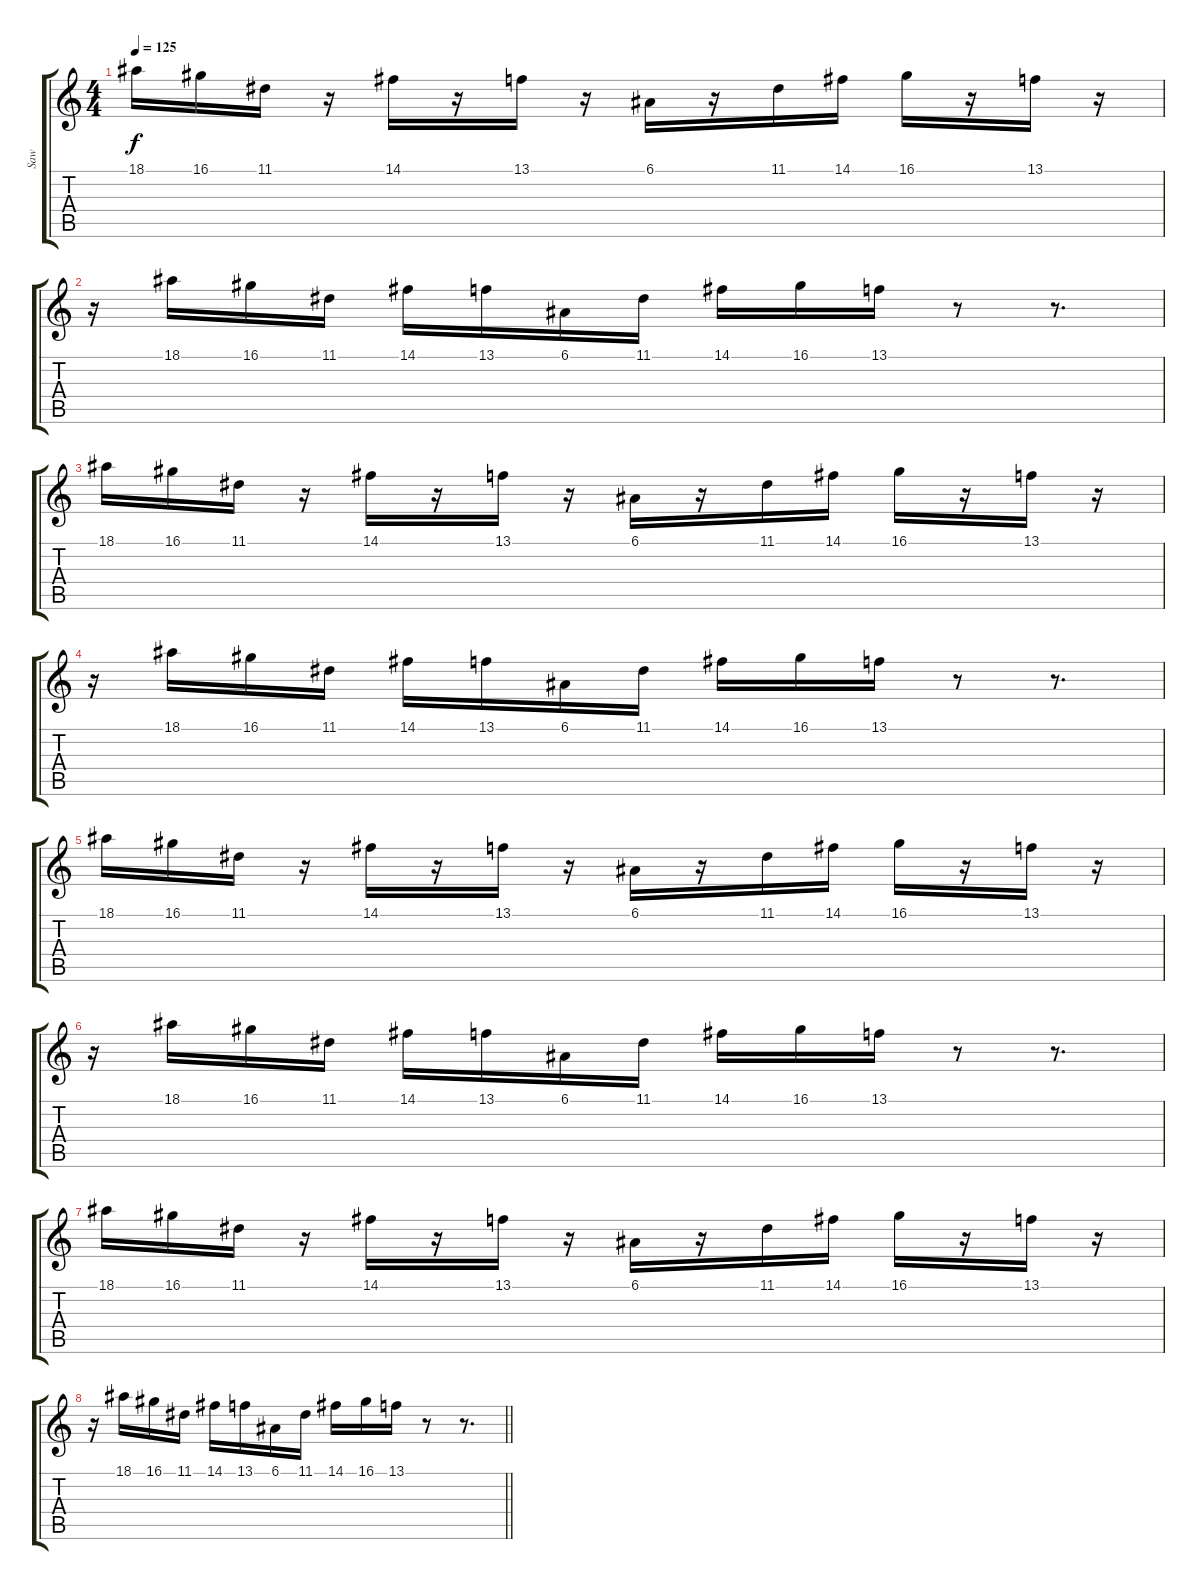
\track ("Saw" "Saw") {instrument lead2sawtooth}
\staff {score tabs}
\tuning (E4 B3 G3 D3 A2 E2) {hide}
\ts (4 4)
\tempo 125
\clef g2
\ks c
18.1.16{dy f} 16.1.16 11.1.16 r.16 14.1.16 r.16 13.1.16 r.16 6.1.16 r.16 11.1.16 14.1.16 16.1.16 r.16 13.1.16 r.16 |
r.16 18.1.16 16.1.16 11.1.16 14.1.16 13.1.16 6.1.16 11.1.16 14.1.16 16.1.16 13.1.16 r.8 r.8{d} |
18.1.16 16.1.16 11.1.16 r.16 14.1.16 r.16 13.1.16 r.16 6.1.16 r.16 11.1.16 14.1.16 16.1.16 r.16 13.1.16 r.16 |
r.16 18.1.16 16.1.16 11.1.16 14.1.16 13.1.16 6.1.16 11.1.16 14.1.16 16.1.16 13.1.16 r.8 r.8{d} |
18.1.16 16.1.16 11.1.16 r.16 14.1.16 r.16 13.1.16 r.16 6.1.16 r.16 11.1.16 14.1.16 16.1.16 r.16 13.1.16 r.16 |
r.16 18.1.16 16.1.16 11.1.16 14.1.16 13.1.16 6.1.16 11.1.16 14.1.16 16.1.16 13.1.16 r.8 r.8{d} |
18.1.16 16.1.16 11.1.16 r.16 14.1.16 r.16 13.1.16 r.16 6.1.16 r.16 11.1.16 14.1.16 16.1.16 r.16 13.1.16 r.16 |
\barLineRight lightlight
r.16 18.1.16 16.1.16 11.1.16 14.1.16 13.1.16 6.1.16 11.1.16 14.1.16 16.1.16 13.1.16 r.8 r.8{d}
